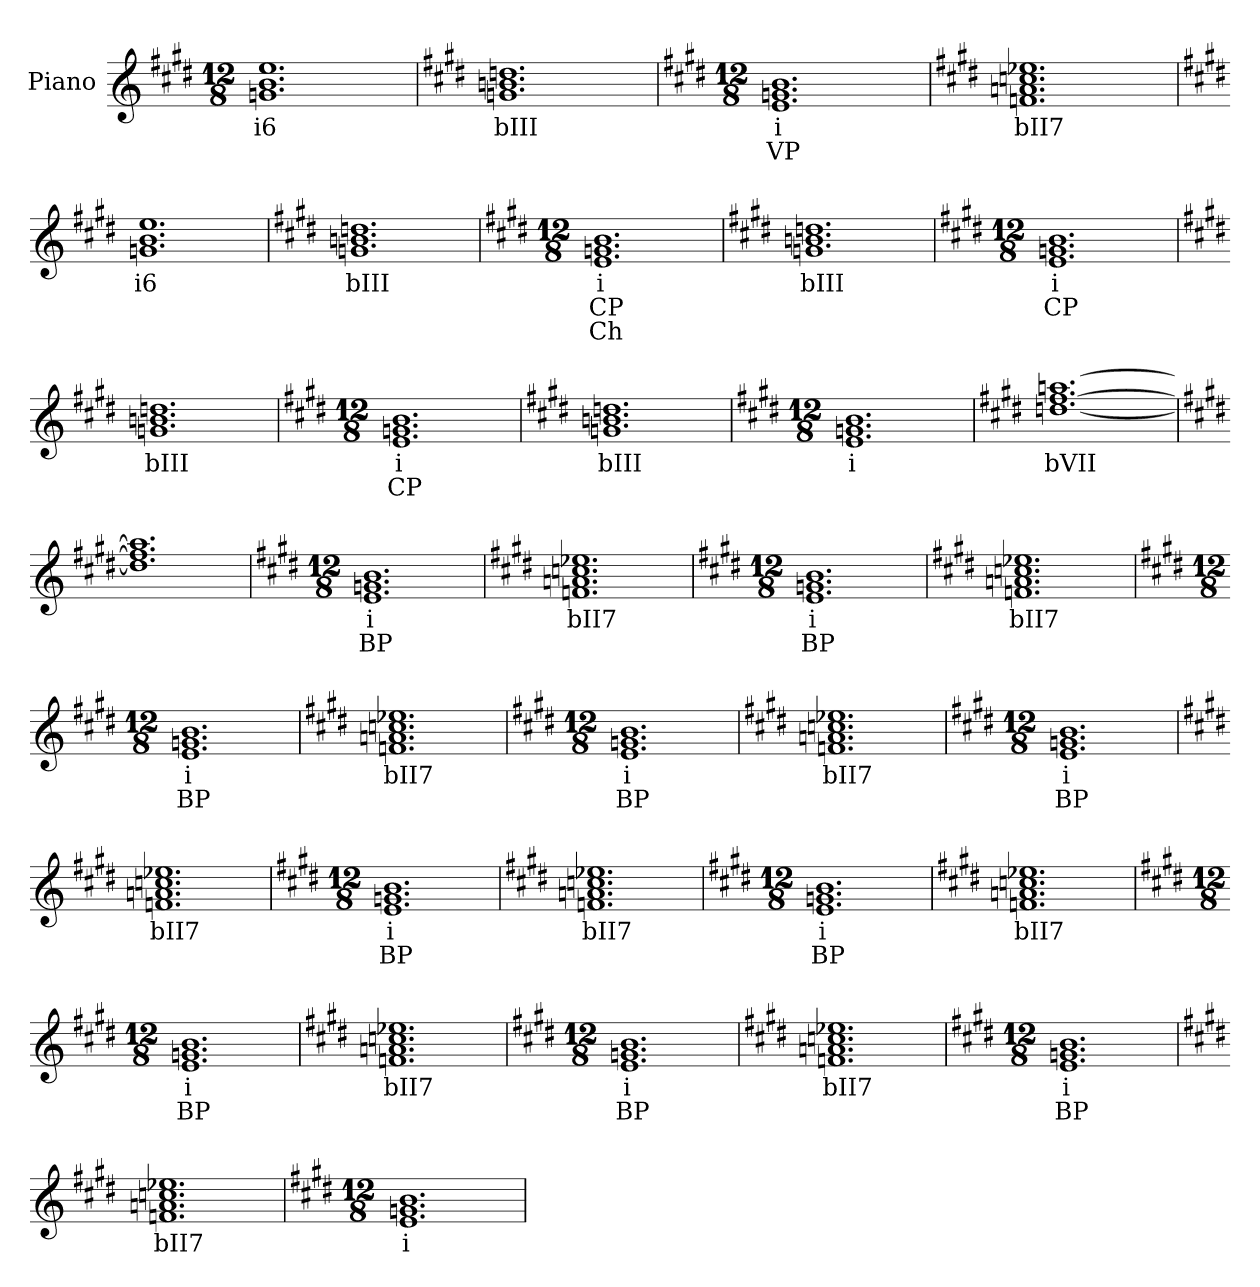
**kern	**text	**text	**text
*part1	*part1	*part1	*part1
*staff1	*staff1	*staff1	*staff1
*I"Piano	*	*	*
*I'Pno	*	*	*
*k[f#c#g#d#]	*	*	*
*E:	*	*	*
*M12/8	*	*	*
=	=	=	=
1.gn 1.b 1.ee	i6	.	.
=	=	=	=
*k[f#c#g#d#]	*	*	*
*E:	*	*	*
1.gn 1.bn 1.ddn	bIII	.	.
=	=	=	=
*k[f#c#g#d#]	*	*	*
*E:	*	*	*
*M12/8	*	*	*
1.e 1.gn 1.b	i	VP	.
=	=	=	=
*k[f#c#g#d#]	*	*	*
*E:	*	*	*
1.fn 1.an 1.ccn 1.ee-X	bII7	.	.
=	=	=	=
*k[f#c#g#d#]	*	*	*
*E:	*	*	*
1.gn 1.b 1.ee	i6	.	.
=	=	=	=
*k[f#c#g#d#]	*	*	*
*E:	*	*	*
1.gn 1.bn 1.ddn	bIII	.	.
=	=	=	=
*k[f#c#g#d#]	*	*	*
*E:	*	*	*
*M12/8	*	*	*
1.e 1.gn 1.b	i	CP	Ch
=	=	=	=
*k[f#c#g#d#]	*	*	*
*E:	*	*	*
1.gn 1.bn 1.ddn	bIII	.	.
=	=	=	=
*k[f#c#g#d#]	*	*	*
*E:	*	*	*
*M12/8	*	*	*
1.e 1.gn 1.b	i	CP	.
=	=	=	=
*k[f#c#g#d#]	*	*	*
*E:	*	*	*
1.gn 1.bn 1.ddn	bIII	.	.
=	=	=	=
*k[f#c#g#d#]	*	*	*
*E:	*	*	*
*M12/8	*	*	*
1.e 1.gn 1.b	i	CP	.
=	=	=	=
*k[f#c#g#d#]	*	*	*
*E:	*	*	*
1.gn 1.bn 1.ddn	bIII	.	.
=	=	=	=
*k[f#c#g#d#]	*	*	*
*E:	*	*	*
*M12/8	*	*	*
1.e 1.gn 1.b	i	.	.
=	=	=	=
*k[f#c#g#d#]	*	*	*
*E:	*	*	*
[1.ddn [1.ff# [1.aan	bVII	.	.
=	=	=	=
*k[f#c#g#d#]	*	*	*
*E:	*	*	*
1.ddn] 1.ff#] 1.aan]	.	.	.
=	=	=	=
*k[f#c#g#d#]	*	*	*
*E:	*	*	*
*M12/8	*	*	*
1.e 1.gn 1.b	i	BP	.
=	=	=	=
*k[f#c#g#d#]	*	*	*
*E:	*	*	*
1.fn 1.an 1.ccn 1.ee-X	bII7	.	.
=	=	=	=
*k[f#c#g#d#]	*	*	*
*E:	*	*	*
*M12/8	*	*	*
1.e 1.gn 1.b	i	BP	.
=	=	=	=
*k[f#c#g#d#]	*	*	*
*E:	*	*	*
1.fn 1.an 1.ccn 1.ee-X	bII7	.	.
=	=	=	=
*k[f#c#g#d#]	*	*	*
*E:	*	*	*
*M12/8	*	*	*
1.e 1.gn 1.b	i	BP	.
=	=	=	=
*k[f#c#g#d#]	*	*	*
*E:	*	*	*
1.fn 1.an 1.ccn 1.ee-X	bII7	.	.
=	=	=	=
*k[f#c#g#d#]	*	*	*
*E:	*	*	*
*M12/8	*	*	*
1.e 1.gn 1.b	i	BP	.
=	=	=	=
*k[f#c#g#d#]	*	*	*
*E:	*	*	*
1.fn 1.an 1.ccn 1.ee-X	bII7	.	.
=	=	=	=
*k[f#c#g#d#]	*	*	*
*E:	*	*	*
*M12/8	*	*	*
1.e 1.gn 1.b	i	BP	.
=	=	=	=
*k[f#c#g#d#]	*	*	*
*E:	*	*	*
1.fn 1.an 1.ccn 1.ee-X	bII7	.	.
=	=	=	=
*k[f#c#g#d#]	*	*	*
*E:	*	*	*
*M12/8	*	*	*
1.e 1.gn 1.b	i	BP	.
=	=	=	=
*k[f#c#g#d#]	*	*	*
*E:	*	*	*
1.fn 1.an 1.ccn 1.ee-X	bII7	.	.
=	=	=	=
*k[f#c#g#d#]	*	*	*
*E:	*	*	*
*M12/8	*	*	*
1.e 1.gn 1.b	i	BP	.
=	=	=	=
*k[f#c#g#d#]	*	*	*
*E:	*	*	*
1.fn 1.an 1.ccn 1.ee-X	bII7	.	.
=	=	=	=
*k[f#c#g#d#]	*	*	*
*E:	*	*	*
*M12/8	*	*	*
1.e 1.gn 1.b	i	BP	.
=	=	=	=
*k[f#c#g#d#]	*	*	*
*E:	*	*	*
1.fn 1.an 1.ccn 1.ee-X	bII7	.	.
=	=	=	=
*k[f#c#g#d#]	*	*	*
*E:	*	*	*
*M12/8	*	*	*
1.e 1.gn 1.b	i	BP	.
=	=	=	=
*k[f#c#g#d#]	*	*	*
*E:	*	*	*
1.fn 1.an 1.ccn 1.ee-X	bII7	.	.
=	=	=	=
*k[f#c#g#d#]	*	*	*
*E:	*	*	*
*M12/8	*	*	*
1.e 1.gn 1.b	i	BP	.
=	=	=	=
*k[f#c#g#d#]	*	*	*
*E:	*	*	*
1.fn 1.an 1.ccn 1.ee-X	bII7	.	.
=	=	=	=
*k[f#c#g#d#]	*	*	*
*E:	*	*	*
*M12/8	*	*	*
1.e 1.gn 1.b	i	.	.
=	=	=	=
*-	*-	*-	*-
